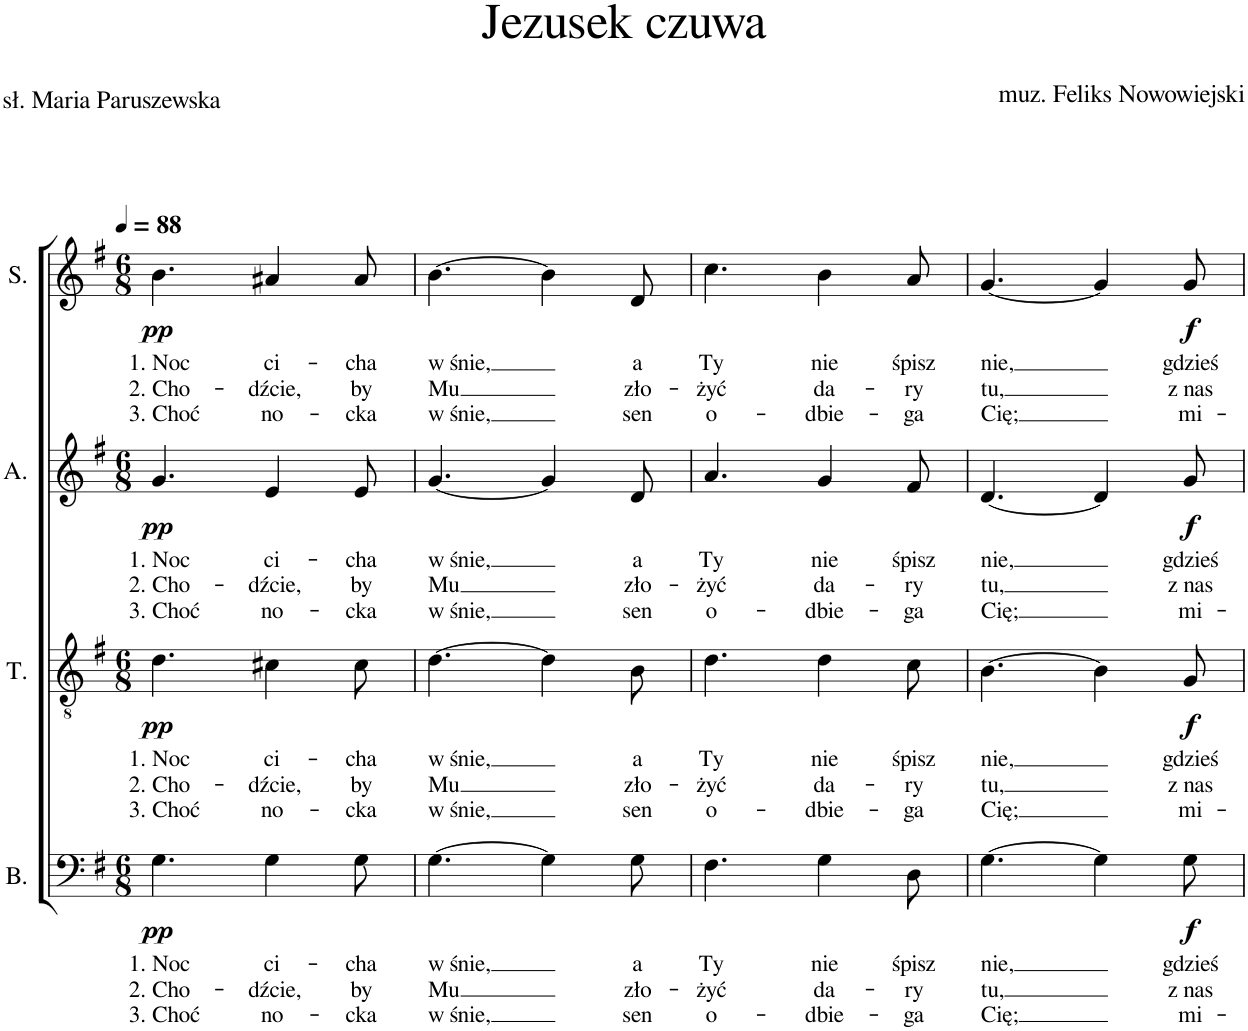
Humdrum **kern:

**kern	**text	**text	**text	**dynam	**kern	**text	**text	**text	**dynam	**kern	**text	**text	**text	**dynam	**kern	**text	**text	**text	**dynam
*part4	*part4	*part4	*part4	*part4	*part3	*part3	*part3	*part3	*part3	*part2	*part2	*part2	*part2	*part2	*part1	*part1	*part1	*part1	*part1
*staff4	*staff4	*staff4	*staff4	*staff4	*staff3	*staff3	*staff3	*staff3	*staff3	*staff2	*staff2	*staff2	*staff2	*staff2	*staff1	*staff1	*staff1	*staff1	*staff1
*I"B.	*	*	*	*	*I"T.	*	*	*	*	*I"A.	*	*	*	*	*I"S.	*	*	*	*
*I'B.	*	*	*	*	*I'T.	*	*	*	*	*I'A.	*	*	*	*	*I'S.	*	*	*	*
*clefF4	*	*	*	*	*clefGv2	*	*	*	*	*clefG2	*	*	*	*	*clefG2	*	*	*	*
*k[f#]	*	*	*	*	*k[f#]	*	*	*	*	*k[f#]	*	*	*	*	*k[f#]	*	*	*	*
*M6/8	*	*	*	*	*M6/8	*	*	*	*	*M6/8	*	*	*	*	*M6/8	*	*	*	*
*MM88	*	*	*	*	*MM88	*	*	*	*	*MM88	*	*	*	*	*MM88	*	*	*	*
=1	=1	=1	=1	=1	=1	=1	=1	=1	=1	=1	=1	=1	=1	=1	=1	=1	=1	=1	=1
!	!LO:LY:b	!LO:LY:b	!LO:LY:b	!LO:DY:b	!	!LO:LY:b	!LO:LY:b	!LO:LY:b	!LO:DY:b	!	!LO:LY:b	!LO:LY:b	!LO:LY:b	!LO:DY:b	!	!LO:LY:b	!LO:LY:b	!LO:LY:b	!LO:DY:b
4.G\	1. Noc	2. Cho-	3. Choć	pp	4.d\	1. Noc	2. Cho-	3. Choć	pp	4.g/	1. Noc	2. Cho-	3. Choć	pp	4.b\	1. Noc	2. Cho-	3. Choć	pp
!	!LO:LY:b	!LO:LY:b	!LO:LY:b	!	!	!LO:LY:b	!LO:LY:b	!LO:LY:b	!	!	!LO:LY:b	!LO:LY:b	!LO:LY:b	!	!	!LO:LY:b	!LO:LY:b	!LO:LY:b	!
4G\	ci-	-dźcie,	no-	.	4c#X\	ci-	-dźcie,	no-	.	4e/	ci-	-dźcie,	no-	.	4a#X/	ci-	-dźcie,	no-	.
!	!LO:LY:b	!LO:LY:b	!LO:LY:b	!	!	!LO:LY:b	!LO:LY:b	!LO:LY:b	!	!	!LO:LY:b	!LO:LY:b	!LO:LY:b	!	!	!LO:LY:b	!LO:LY:b	!LO:LY:b	!
8G\	-cha	by	-cka	.	8c#\	-cha	by	-cka	.	8e/	-cha	by	-cka	.	8a#/	-cha	by	-cka	.
=2	=2	=2	=2	=2	=2	=2	=2	=2	=2	=2	=2	=2	=2	=2	=2	=2	=2	=2	=2
!	!LO:LY:b	!LO:LY:b	!LO:LY:b	!	!	!LO:LY:b	!LO:LY:b	!LO:LY:b	!	!	!LO:LY:b	!LO:LY:b	!LO:LY:b	!	!	!LO:LY:b	!LO:LY:b	!LO:LY:b	!
[4.G\	w śnie,	Mu	w śnie,	.	[4.d\	w śnie,	Mu	w śnie,	.	[4.g/	w śnie,	Mu	w śnie,	.	[4.b\	w śnie,	Mu	w śnie,	.
4G\]	.	.	.	.	4d\]	.	.	.	.	4g/]	.	.	.	.	4b\]	.	.	.	.
!	!LO:LY:b	!LO:LY:b	!LO:LY:b	!	!	!LO:LY:b	!LO:LY:b	!LO:LY:b	!	!	!LO:LY:b	!LO:LY:b	!LO:LY:b	!	!	!LO:LY:b	!LO:LY:b	!LO:LY:b	!
8G\	a	zło-	sen	.	8B\	a	zło-	sen	.	8d/	a	zło-	sen	.	8d/	a	zło-	sen	.
=3	=3	=3	=3	=3	=3	=3	=3	=3	=3	=3	=3	=3	=3	=3	=3	=3	=3	=3	=3
!	!LO:LY:b	!LO:LY:b	!LO:LY:b	!	!	!LO:LY:b	!LO:LY:b	!LO:LY:b	!	!	!LO:LY:b	!LO:LY:b	!LO:LY:b	!	!	!LO:LY:b	!LO:LY:b	!LO:LY:b	!
4.F#\	Ty	-żyć	o-	.	4.d\	Ty	-żyć	o-	.	4.a/	Ty	-żyć	o-	.	4.cc\	Ty	-żyć	o-	.
!	!LO:LY:b	!LO:LY:b	!LO:LY:b	!	!	!LO:LY:b	!LO:LY:b	!LO:LY:b	!	!	!LO:LY:b	!LO:LY:b	!LO:LY:b	!	!	!LO:LY:b	!LO:LY:b	!LO:LY:b	!
4G\	nie	da-	-dbie-	.	4d\	nie	da-	-dbie-	.	4g/	nie	da-	-dbie-	.	4b\	nie	da-	-dbie-	.
!	!LO:LY:b	!LO:LY:b	!LO:LY:b	!	!	!LO:LY:b	!LO:LY:b	!LO:LY:b	!	!	!LO:LY:b	!LO:LY:b	!LO:LY:b	!	!	!LO:LY:b	!LO:LY:b	!LO:LY:b	!
8D\	śpisz	-ry	-ga	.	8c\	śpisz	-ry	-ga	.	8f#/	śpisz	-ry	-ga	.	8a/	śpisz	-ry	-ga	.
=4	=4	=4	=4	=4	=4	=4	=4	=4	=4	=4	=4	=4	=4	=4	=4	=4	=4	=4	=4
!	!LO:LY:b	!LO:LY:b	!LO:LY:b	!	!	!LO:LY:b	!LO:LY:b	!LO:LY:b	!	!	!LO:LY:b	!LO:LY:b	!LO:LY:b	!	!	!LO:LY:b	!LO:LY:b	!LO:LY:b	!
[4.G\	nie,	tu,	Cię;	.	[4.B\	nie,	tu,	Cię;	.	[4.d/	nie,	tu,	Cię;	.	[4.g/	nie,	tu,	Cię;	.
4G\]	.	.	.	.	4B\]	.	.	.	.	4d/]	.	.	.	.	4g/]	.	.	.	.
!	!LO:LY:b	!LO:LY:b	!LO:LY:b	!LO:DY:b	!	!LO:LY:b	!LO:LY:b	!LO:LY:b	!LO:DY:b	!	!LO:LY:b	!LO:LY:b	!LO:LY:b	!LO:DY:b	!	!LO:LY:b	!LO:LY:b	!LO:LY:b	!LO:DY:b
8G\	gdzieś	z nas	mi-	f	8G/	gdzieś	z nas	mi-	f	8g/	gdzieś	z nas	mi-	f	8g/	gdzieś	z nas	mi-	f
=	=	=	=	=	=	=	=	=	=	=	=	=	=	=	=	=	=	=	=
*-	*-	*-	*-	*-	*-	*-	*-	*-	*-	*-	*-	*-	*-	*-	*-	*-	*-	*-	*-
